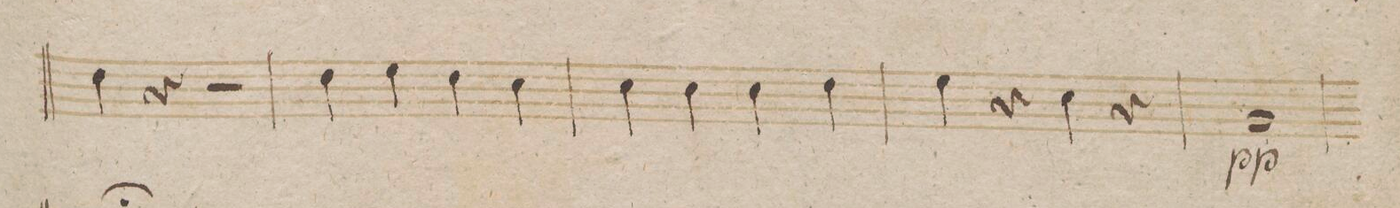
**kern	**dynam
*I"Corno 1mo in F.	*
*clefG2	*
*k[b-]	*
*met(c|)	*
*M2/2	*
4g\	.
4r	.
2r	.
=66	=66
4g\	.
4a\	.
4g\	.
4f\	.
=67	=67
4f\	.
4f\	.
4f\	.
4g\	.
=68	=68
4a\	.
4r	.
4f\	.
4r	.
=69	=69
1c/	pp
=70	=70
*-	*-
